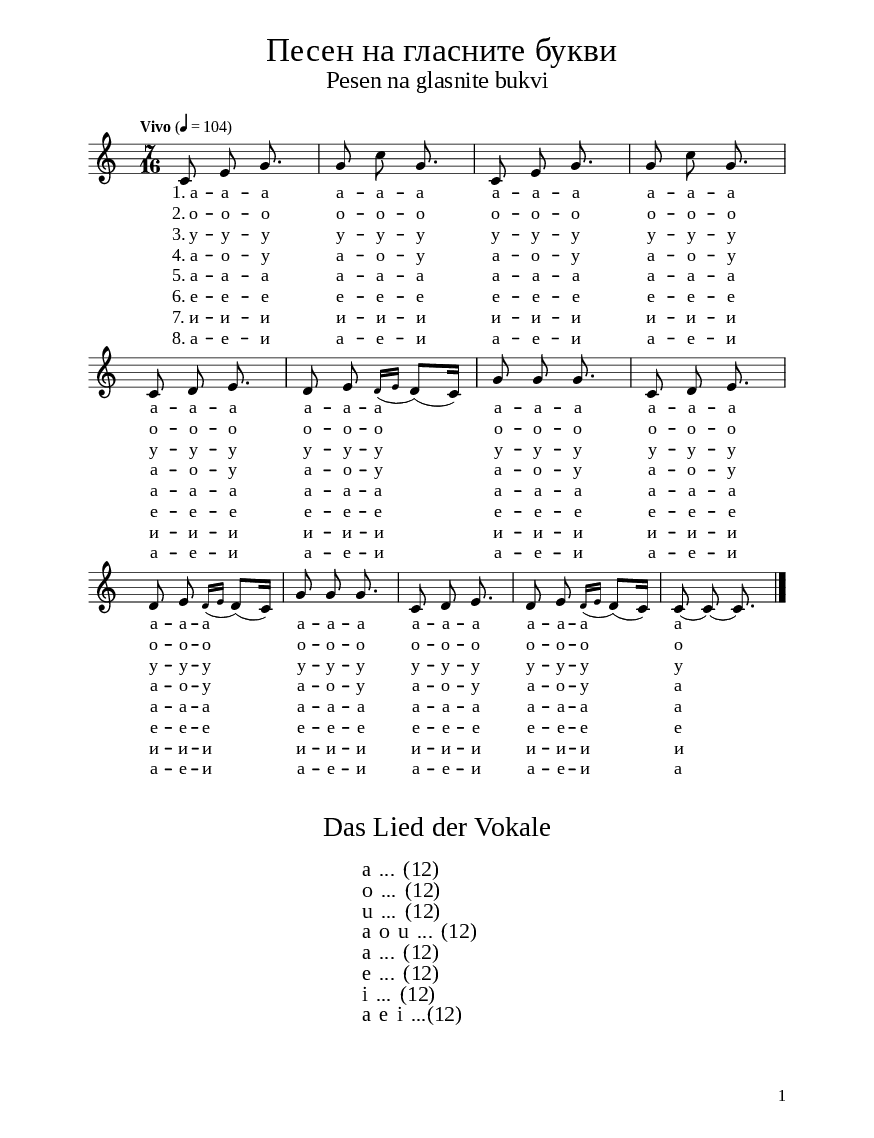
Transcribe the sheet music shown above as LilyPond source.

\version "2.24.2"

% include paper part and global functions
\include "include/globals.ily"

\bookpart {
  \label #'ref067
  \tocItem \markup "Песен на гласните букви – Pesen na glasnite bukvi"
  \include "include/bookpart-paper.ily"
  \score {
    \include "include/score-layout.ily"

    \new Voice \relative c' {
      \clef treble
      \key c \major
      \time 7/16
      \tempoFunc "Vivo" 4 "104"
      \autoBeamOff
      c8 e8 g8. | g8 c8 g8. | c,8 e8 g8. | g8 c8 g8. | \break
      c,8 d8 e8. | d8 e8  \acciaccatura {d16[e16]} d8([c16]) | g'8 g8 g8. | c,8 d8 e8. | \break
      d8 e8 \acciaccatura {d16[e16]} d8([c16]) | g'8 g8 g8. | c,8 d8 e8. | d8 e8 \acciaccatura {d16[e16]} d8([c16]) | c8~ c8~ c8. | \bar "|." \break
    }

    \addlyrics {
      "1. a" -- a -- a  a -- a -- a  a -- a -- a  a -- a -- a
      a -- a -- a  a -- a -- a  a -- a -- a  a -- a -- a
      a -- a -- a  a -- a -- a  a -- a -- a  a -- a -- a a
    }

    \addlyrics {
      "2. o" -- o -- o  o -- o -- o  o -- o -- o  o -- o -- o
      o -- o -- o  o -- o -- o  o -- o -- o  o -- o -- o
      o -- o -- o  o -- o -- o  o -- o -- o  o -- o -- o o
    }

    \addlyrics {
      "3. у" -- у -- у  у -- у -- у  у -- у -- у  у -- у -- у
      у -- у -- у  у -- у -- у  у -- у -- у  у -- у -- у
      у -- у -- у  у -- у -- у  у -- у -- у  у -- у -- у у
    }

    \addlyrics {
      "4. а" -- о -- у  а -- о -- у  а -- о -- у  а -- о -- у
      а -- о -- у  а -- о -- у  а -- о -- у  а -- о -- у
      а -- о -- у  а -- о -- у  а -- о -- у  а -- о -- у а
    }

    \addlyrics {
      "5. a" -- a -- a  a -- a -- a  a -- a -- a  a -- a -- a
      a -- a -- a  a -- a -- a  a -- a -- a  a -- a -- a
      a -- a -- a  a -- a -- a  a -- a -- a  a -- a -- a a
    }

    \addlyrics {
      "6. e" -- e -- e  e -- e -- e  e -- e -- e  e -- e -- e
      e -- e -- e  e -- e -- e  e -- e -- e  e -- e -- e
      e -- e -- e  e -- e -- e  e -- e -- e  e -- e -- e e
    }

    \addlyrics {
      "7. и" -- и -- и  и -- и -- и  и -- и -- и  и -- и -- и
      и -- и -- и  и -- и -- и  и -- и -- и  и -- и -- и
      и -- и -- и  и -- и -- и  и -- и -- и  и -- и -- и и
    }

    \addlyrics {
      "8. а" -- е -- и  а -- е -- и  а -- е -- и  а -- е -- и
      а -- е -- и  а -- е -- и  а -- е -- и  а -- е -- и
      а -- е -- и  а -- е -- и  а -- е -- и  а -- е -- и а
    }

    \header {
      title = \titleFunc " Песен на гласните букви" "Pesen na glasnite bukvi"
    }

    \midi{}

  } % score



  \markup \empty-two

  % include foreign translation(s) of the song
  \version "2.22.1"

\markup \fill-line { \fontsize #deTitleFontSize "Das Lied der Vokale" }
\markup \null
\markup \null
\markup \fontsize #deCoupletFontSize {
  \hspace #25
  \override #`(baseline-skip . ,deCoupletBaselineSkip)

  \column {
     \line { " "a ... (12)}
     \line { " "o ... (12)}
     \line { " "u ...  (12)}
     \line { " "a o u ... (12)}
     \line { " "a ...  (12)}
     \line { " "e ... (12)}
     \line { " "i ... (12)}
     
    \line { " " a e i ...(12)}
   }
}    


} % bookpart
